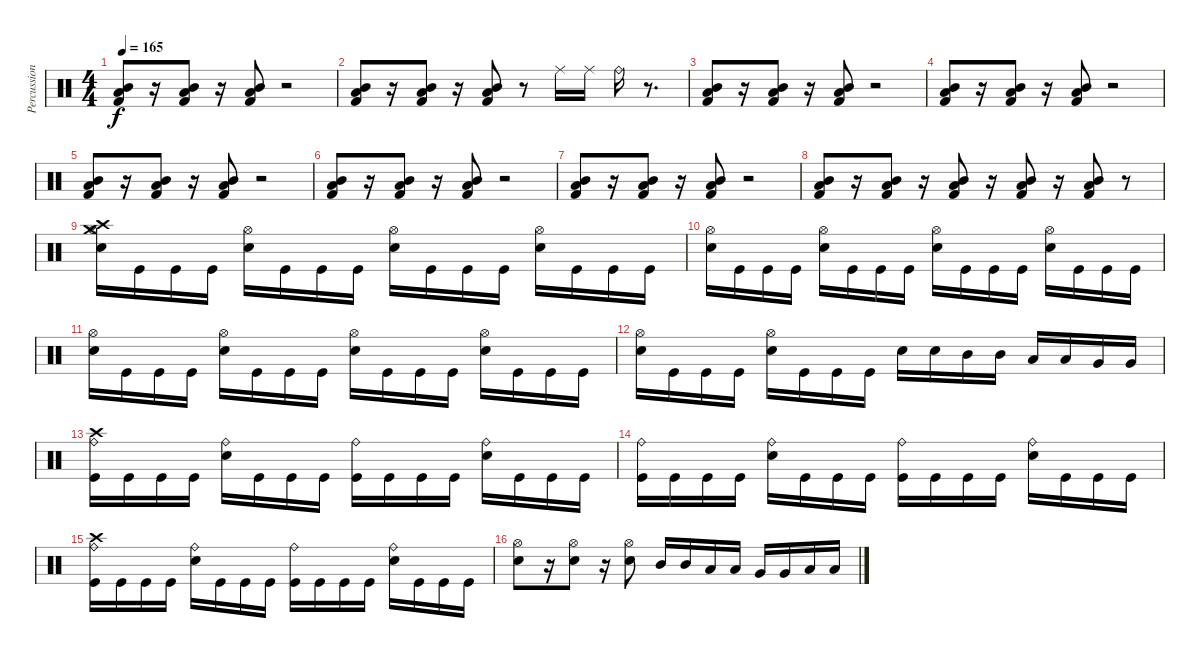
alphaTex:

\track ("Percussion" "Percussion") {instrument percussion}
\staff {score}
\articulation defaults
\ts (4 4)
\tempo 165
\clef neutral
\ks c
("Low Tom (hit)" "Mid Tom (hit)" "Kick (hit) 2").8{dy f} r.16 ("Low Tom (hit)" "Mid Tom (hit)" "Kick (hit) 2").8 r.16 ("Low Tom (hit)" "Mid Tom (hit)" "Kick (hit) 2").8 r.2 |
("Low Tom (hit)" "Mid Tom (hit)" "Kick (hit) 2").8 r.16 ("Low Tom (hit)" "Mid Tom (hit)" "Kick (hit) 2").8 r.16 ("Low Tom (hit)" "Mid Tom (hit)" "Kick (hit) 2").8 r.8 "Ride (middle)".16 "Ride (middle)".16 "Ride (bell)".16 r.8{d} |
("Low Tom (hit)" "Mid Tom (hit)" "Kick (hit) 2").8 r.16 ("Low Tom (hit)" "Mid Tom (hit)" "Kick (hit) 2").8 r.16 ("Low Tom (hit)" "Mid Tom (hit)" "Kick (hit) 2").8 r.2 |
("Low Tom (hit)" "Mid Tom (hit)" "Kick (hit) 2").8 r.16 ("Low Tom (hit)" "Mid Tom (hit)" "Kick (hit) 2").8 r.16 ("Low Tom (hit)" "Mid Tom (hit)" "Kick (hit) 2").8 r.2 |
("Low Tom (hit)" "Mid Tom (hit)" "Kick (hit) 2").8 r.16 ("Low Tom (hit)" "Mid Tom (hit)" "Kick (hit) 2").8 r.16 ("Low Tom (hit)" "Mid Tom (hit)" "Kick (hit) 2").8 r.2 |
("Low Tom (hit)" "Mid Tom (hit)" "Kick (hit) 2").8 r.16 ("Low Tom (hit)" "Mid Tom (hit)" "Kick (hit) 2").8 r.16 ("Low Tom (hit)" "Mid Tom (hit)" "Kick (hit) 2").8 r.2 |
("Low Tom (hit)" "Mid Tom (hit)" "Kick (hit) 2").8 r.16 ("Low Tom (hit)" "Mid Tom (hit)" "Kick (hit) 2").8 r.16 ("Low Tom (hit)" "Mid Tom (hit)" "Kick (hit) 2").8 r.2 |
("Low Tom (hit)" "Mid Tom (hit)" "Kick (hit) 2").8 r.16 ("Low Tom (hit)" "Mid Tom (hit)" "Kick (hit) 2").8 r.16 ("Low Tom (hit)" "Mid Tom (hit)" "Kick (hit) 2").8 r.16 ("Low Tom (hit)" "Mid Tom (hit)" "Kick (hit) 2").8 r.16 ("Low Tom (hit)" "Mid Tom (hit)" "Kick (hit) 2").8 r.8 |
("Crash high (hit)" "Crash medium (hit)" "Hi-Hat (open)" "Electric Snare (hit)").16 "Kick (hit)".16 "Kick (hit)".16 "Kick (hit)".16 ("Hi-Hat (open)" "Electric Snare (hit)").16 "Kick (hit)".16 "Kick (hit)".16 "Kick (hit)".16 ("Hi-Hat (open)" "Electric Snare (hit)").16 "Kick (hit)".16 "Kick (hit)".16 "Kick (hit)".16 ("Hi-Hat (open)" "Electric Snare (hit)").16 "Kick (hit)".16 "Kick (hit)".16 "Kick (hit)".16 |
("Hi-Hat (open)" "Electric Snare (hit)").16 "Kick (hit)".16 "Kick (hit)".16 "Kick (hit)".16 ("Hi-Hat (open)" "Electric Snare (hit)").16 "Kick (hit)".16 "Kick (hit)".16 "Kick (hit)".16 ("Hi-Hat (open)" "Electric Snare (hit)").16 "Kick (hit)".16 "Kick (hit)".16 "Kick (hit)".16 ("Hi-Hat (open)" "Electric Snare (hit)").16 "Kick (hit)".16 "Kick (hit)".16 "Kick (hit)".16 |
("Hi-Hat (open)" "Electric Snare (hit)").16 "Kick (hit)".16 "Kick (hit)".16 "Kick (hit)".16 ("Hi-Hat (open)" "Electric Snare (hit)").16 "Kick (hit)".16 "Kick (hit)".16 "Kick (hit)".16 ("Hi-Hat (open)" "Electric Snare (hit)").16 "Kick (hit)".16 "Kick (hit)".16 "Kick (hit)".16 ("Hi-Hat (open)" "Electric Snare (hit)").16 "Kick (hit)".16 "Kick (hit)".16 "Kick (hit)".16 |
("Hi-Hat (open)" "Electric Snare (hit)").16 "Kick (hit)".16 "Kick (hit)".16 "Kick (hit)".16 ("Hi-Hat (open)" "Electric Snare (hit)").16 "Kick (hit)".16 "Kick (hit)".16 "Kick (hit)".16 "Electric Snare (hit)".16 "Electric Snare (hit)".16 "Mid Tom (hit)".16 "Mid Tom (hit)".16 "Low Tom (hit)".16 "Low Tom (hit)".16 "Very Low Tom (hit)".16 "Very Low Tom (hit)".16 |
("Crash high (hit)" "Ride (bell)" "Kick (hit)").16 "Kick (hit)".16 "Kick (hit)".16 "Kick (hit)".16 ("Ride (bell)" "Electric Snare (hit)").16 "Kick (hit)".16 "Kick (hit)".16 "Kick (hit)".16 ("Ride (bell)" "Kick (hit)").16 "Kick (hit)".16 "Kick (hit)".16 "Kick (hit)".16 ("Ride (bell)" "Electric Snare (hit)").16 "Kick (hit)".16 "Kick (hit)".16 "Kick (hit)".16 |
("Ride (bell)" "Kick (hit)").16 "Kick (hit)".16 "Kick (hit)".16 "Kick (hit)".16 ("Ride (bell)" "Electric Snare (hit)").16 "Kick (hit)".16 "Kick (hit)".16 "Kick (hit)".16 ("Ride (bell)" "Kick (hit)").16 "Kick (hit)".16 "Kick (hit)".16 "Kick (hit)".16 ("Ride (bell)" "Electric Snare (hit)").16 "Kick (hit)".16 "Kick (hit)".16 "Kick (hit)".16 |
("Crash high (hit)" "Ride (bell)" "Kick (hit)").16 "Kick (hit)".16 "Kick (hit)".16 "Kick (hit)".16 ("Ride (bell)" "Electric Snare (hit)").16 "Kick (hit)".16 "Kick (hit)".16 "Kick (hit)".16 ("Ride (bell)" "Kick (hit)").16 "Kick (hit)".16 "Kick (hit)".16 "Kick (hit)".16 ("Ride (bell)" "Electric Snare (hit)").16 "Kick (hit)".16 "Kick (hit)".16 "Kick (hit)".16 |
("Hi-Hat (open)" "Electric Snare (hit)").8 r.16 ("Hi-Hat (open)" "Electric Snare (hit)").8 r.16 ("Hi-Hat (open)" "Electric Snare (hit)").8 "Mid Tom (hit)".16 "Mid Tom (hit)".16 "Low Tom (hit)".16 "Low Tom (hit)".16 "Very Low Tom (hit)".16 "Very Low Tom (hit)".16 "Low Floor Tom (hit)".16 "Low Floor Tom (hit)".16
